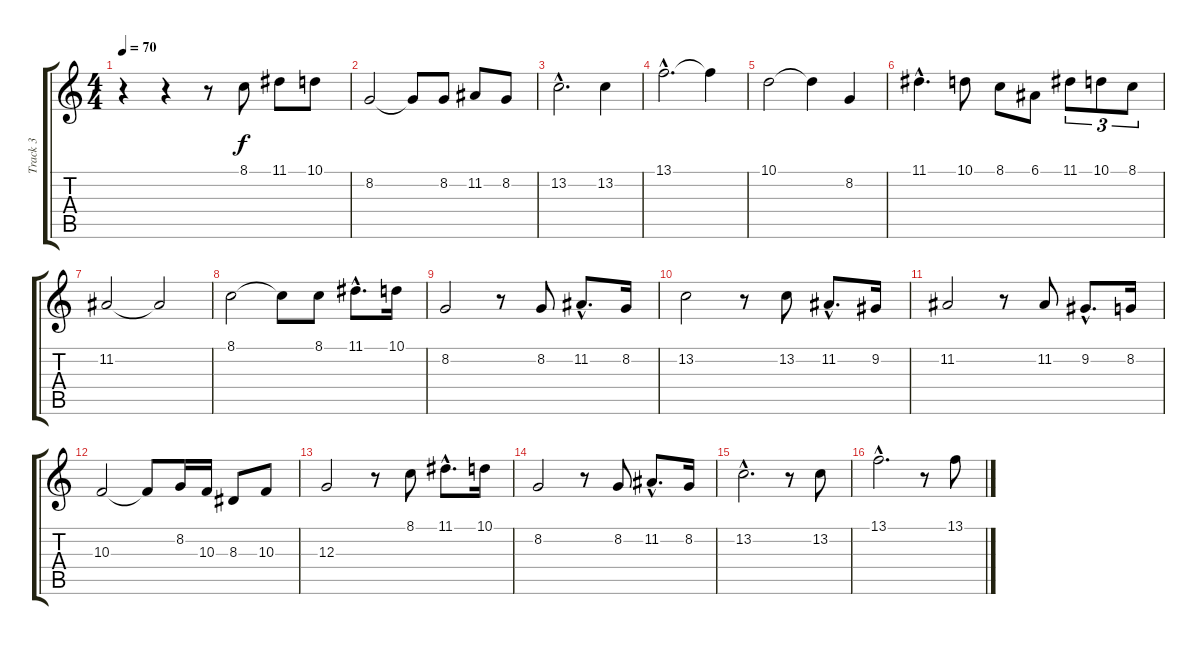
\track ("Track 3" "Track 3") {instrument acousticgrandpiano}
\staff {score tabs}
\tuning (E4 B3 G3 D3 A2 E2) {hide}
\ts (4 4)
\tempo 70
\clef g2
\ks c
r.4{dy f instrument acousticgrandpiano} r.4 r.8 8.1.8{balance 10 instrument synthstrings1} 11.1.8 10.1.8 |
8.2.2{balance 12} 8.2{t}.8 8.2.8{balance 5} 11.2.8 8.2.8{balance 13} |
13.2{hac}.2{d volume 10 balance 12} 13.2.4{volume 13 balance 6} |
13.1{hac}.2{d volume 16 balance 13} 13.1{t}.4{volume 8 balance 0} |
10.1.2{volume 16} 10.1{t}.4{volume 10} 8.2.4{volume 14 balance 14} |
11.1{hac}.4{d volume 14 balance 5} 10.1.8 8.1.8{balance 11} 6.1.8 11.1.8{tu (3 2)} 10.1.8{tu (3 2)} 8.1.8{tu (3 2) volume 10} |
11.2.2{volume 14} 11.2{t}.2{volume 10} |
8.1.2 8.1{t}.8 8.1.8{volume 14 instrument acousticgrandpiano} 11.1{hac}.8{d} 10.1.16 |
8.2.2 r.8 8.2.8 11.2{hac}.8{d} 8.2.16 |
13.2.2 r.8 13.2.8 11.2{hac}.8{d} 9.2.16 |
11.2.2 r.8 11.2.8 9.2{hac}.8{d} 8.2.16 |
10.3.2 10.3{t}.8 8.2.16 10.3.16 8.3.8 10.3.8 |
12.3.2 r.8 8.1.8 11.1{hac}.8{d} 10.1.16 |
8.2.2 r.8 8.2.8 11.2{hac}.8{d} 8.2.16 |
13.2{hac}.2{d} r.8 13.2.8 |
13.1{hac}.2{d} r.8 13.1.8
